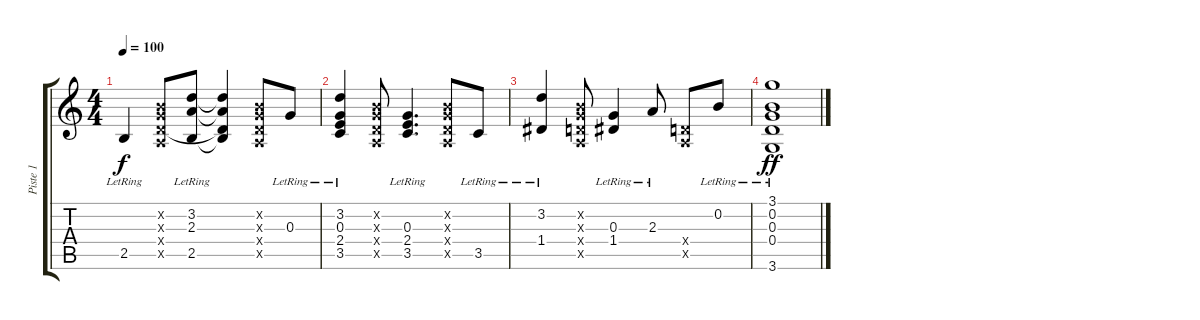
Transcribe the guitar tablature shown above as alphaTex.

\track ("Piste 1" "Piste 1") {instrument acousticguitarnylon}
\staff {score tabs}
\tuning (E4 B3 G3 D3 A2 E2) {hide}
\ts (4 4)
\tempo 100
\clef g2
\ks c
2.5{lr}.4{dy f} (0.2{x} 0.3{x} 0.4{x} 0.5{x}).8 (3.2{lr} 2.3{lr} 2.5).8 (3.2{t} 2.3{t} 0.4{t} 2.5{t}).4 (0.2{x} 0.3{x} 0.4{x} 0.5{x}).8 0.3{lr}.8 |
(3.2{lr} 0.3{lr} 2.4{lr} 3.5{lr}).4 (0.2{x} 0.3{x} 0.4{x} 0.5{x}).8 (0.3 2.4{lr} 3.5{lr}).4{d} (0.2{x} 0.3{x} 0.4{x} 0.5{x}).8 3.5{lr}.8 |
(3.2{lr} 1.4{lr}).4 (0.2{x} 0.3{x} 0.4{x} 0.5{x}).8 (0.3{lr} 1.4).4 2.3{lr}.8 (0.4{x} 0.5{x}).8 0.2{lr}.8 |
(3.1{lr} 0.2{lr} 0.3{lr} 0.4{lr} 3.6{lr}).1{dy ff}
